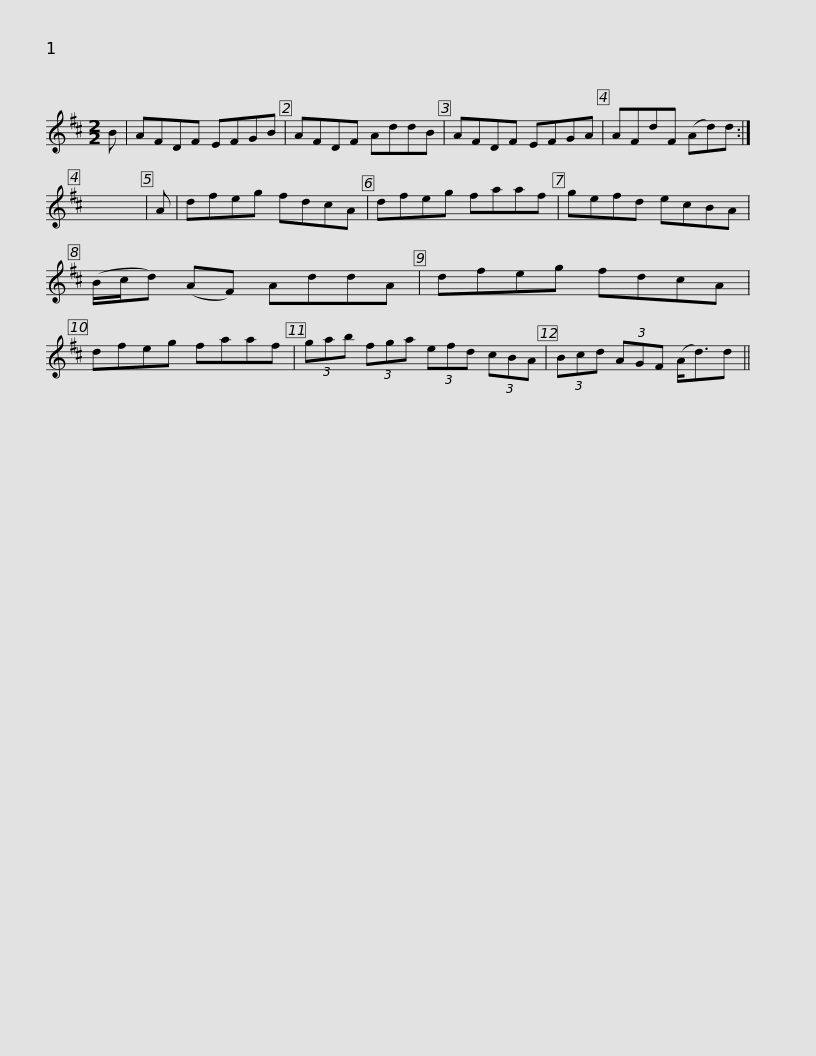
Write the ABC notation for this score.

X:1
L:1/8
M:2/2
I:linebreak $
K:D
V:1 treble
V:1
 B | AFDF EFGB | AFDF AddB | AFDF EFGA | AFdF (Ad)d :| %5
 x8 | A |$ dfeg fdcA | dfeg faaf | gefd ecBA | %10
 (B/c/d) (AF) AddA | dfeg fdcA |$ dfeg faaf | (3gab (3fga (3efd (3cBA | (3Bcd (3AGF (A<d)d || %15
